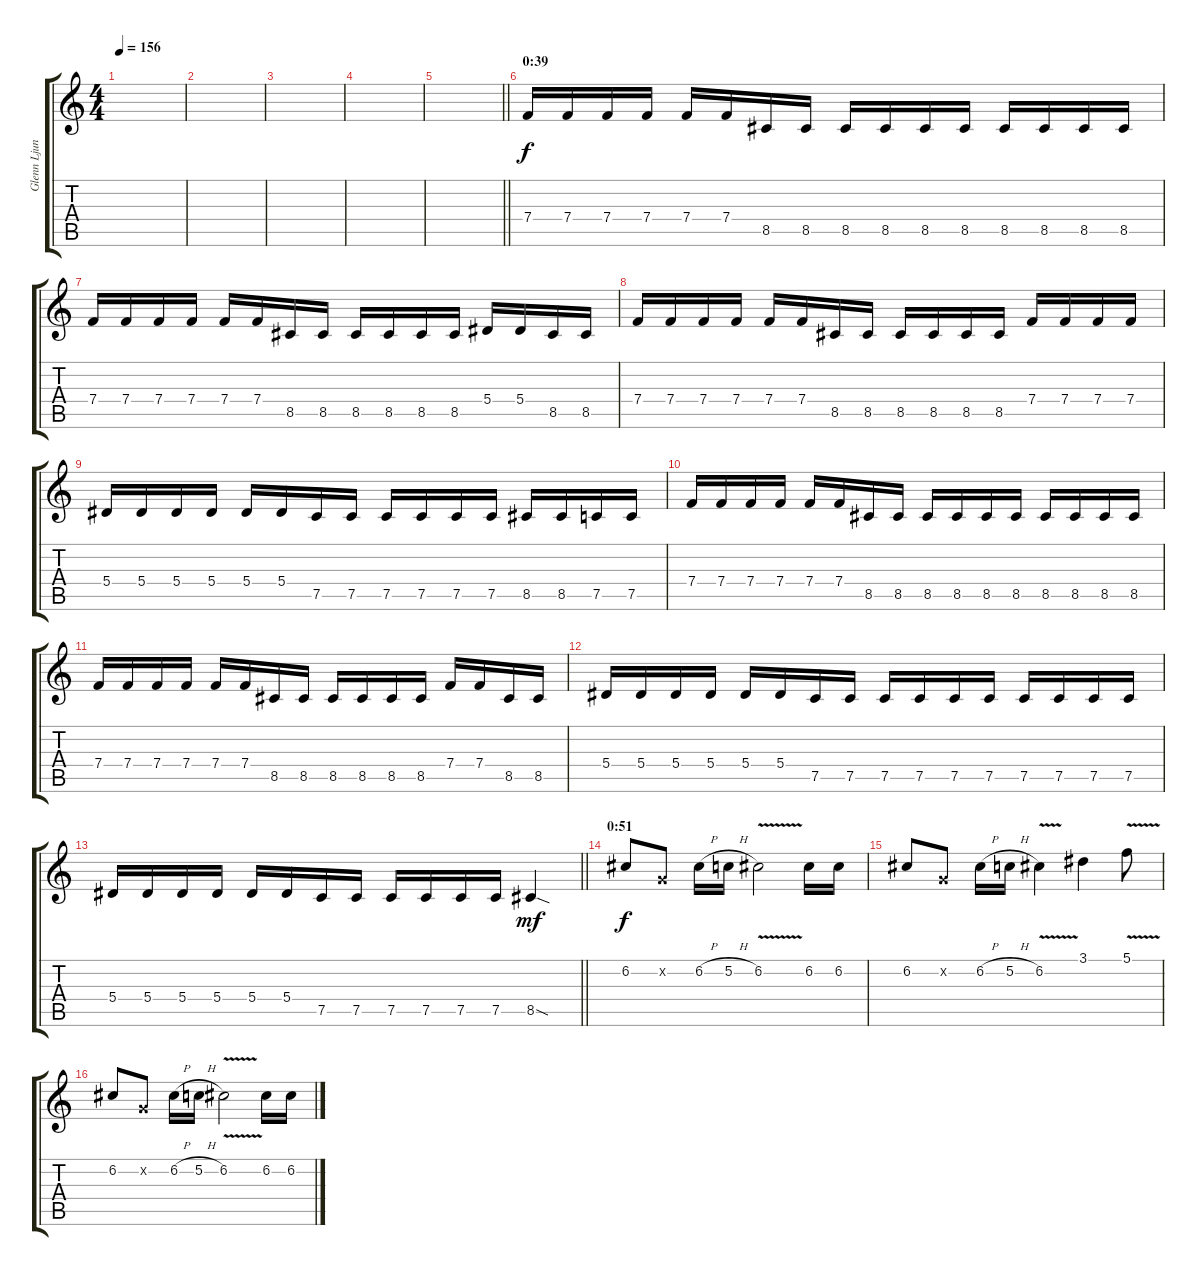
\track ("Glenn Ljungström" "Glenn Ljun") {instrument distortionguitar}
\staff {score tabs}
\tuning (C4 G3 Eb3 Bb2 F2 C2) {hide}
\ts (4 4)
\tempo 156
\clef g2
\ks c
|
|
|
|
\barLineRight lightlight
|
\section ("" "0:39")
7.4.16{dy f volume 16} 7.4.16 7.4.16 7.4.16 7.4.16 7.4.16 8.5.16 8.5.16 8.5.16 8.5.16 8.5.16 8.5.16 8.5.16 8.5.16 8.5.16 8.5.16 |
7.4.16 7.4.16 7.4.16 7.4.16 7.4.16 7.4.16 8.5.16 8.5.16 8.5.16 8.5.16 8.5.16 8.5.16 5.4.16 5.4.16 8.5.16 8.5.16 |
7.4.16 7.4.16 7.4.16 7.4.16 7.4.16 7.4.16 8.5.16 8.5.16 8.5.16 8.5.16 8.5.16 8.5.16 7.4.16 7.4.16 7.4.16 7.4.16 |
5.4.16 5.4.16 5.4.16 5.4.16 5.4.16 5.4.16 7.5.16 7.5.16 7.5.16 7.5.16 7.5.16 7.5.16 8.5.16 8.5.16 7.5.16 7.5.16 |
7.4.16 7.4.16 7.4.16 7.4.16 7.4.16 7.4.16 8.5.16 8.5.16 8.5.16 8.5.16 8.5.16 8.5.16 8.5.16 8.5.16 8.5.16 8.5.16 |
7.4.16 7.4.16 7.4.16 7.4.16 7.4.16 7.4.16 8.5.16 8.5.16 8.5.16 8.5.16 8.5.16 8.5.16 7.4.16 7.4.16 8.5.16 8.5.16 |
5.4.16 5.4.16 5.4.16 5.4.16 5.4.16 5.4.16 7.5.16 7.5.16 7.5.16 7.5.16 7.5.16 7.5.16 7.5.16 7.5.16 7.5.16 7.5.16 |
\barLineRight lightlight
5.4.16 5.4.16 5.4.16 5.4.16 5.4.16 5.4.16 7.5.16 7.5.16 7.5.16 7.5.16 7.5.16 7.5.16 8.5{sod}.4{dy mf} |
\section ("" "0:51")
6.2.8{dy f} 0.2{x}.8 6.2{h}.16 5.2{h}.16 6.2{v}.2 6.2.16 6.2.16 |
6.2.8 0.2{x}.8 6.2{h}.16 5.2{h}.16 6.2{v}.4 3.1.4 5.1{v}.8 |
6.2.8 0.2{x}.8 6.2{h}.16 5.2{h}.16 6.2{v}.2 6.2.16 6.2.16
